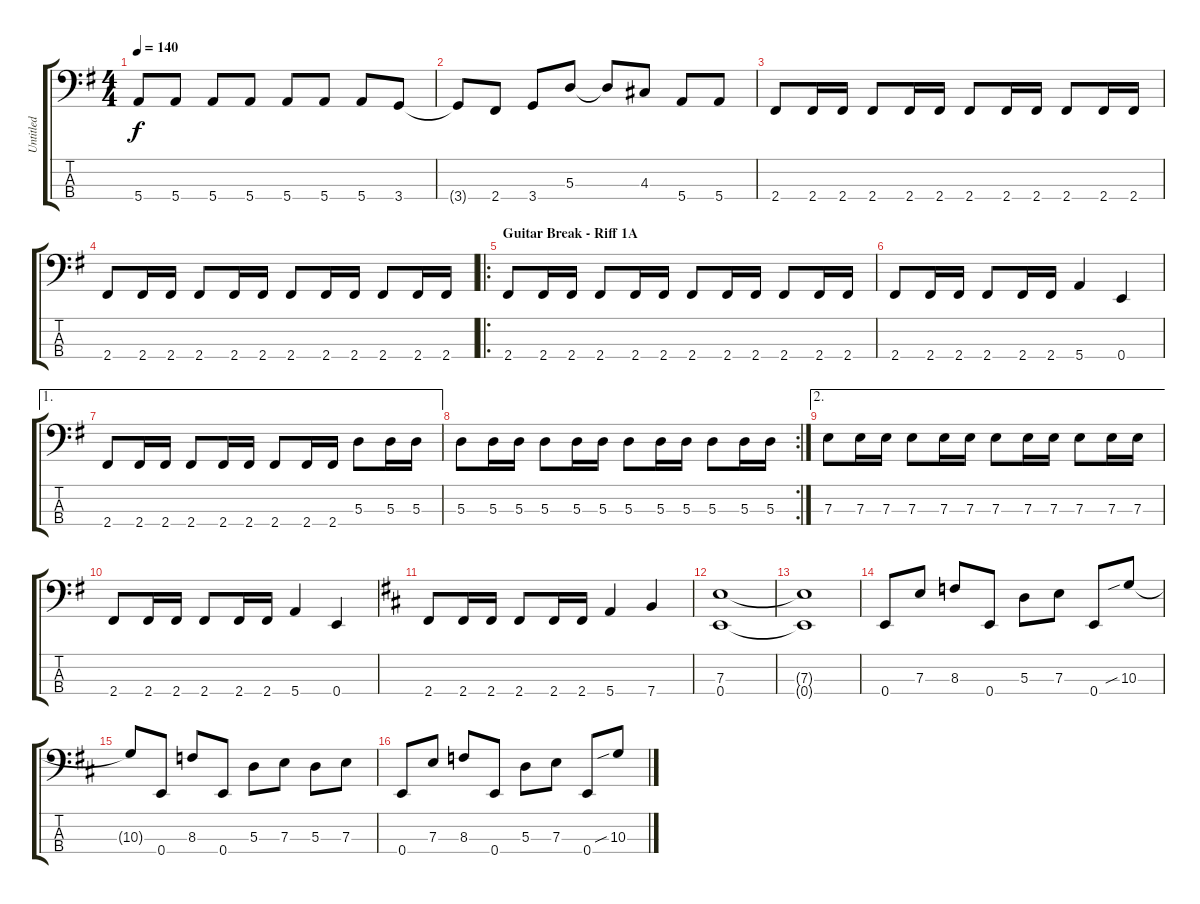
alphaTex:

\track ("Untitled" "Untitled") {instrument electricbassfinger}
\staff {score tabs}
\tuning (G2 D2 A1 E1) {hide}
\ts (4 4)
\tempo 140
\clef f4
\ks g
5.4.8{dy f} 5.4.8 5.4.8 5.4.8 5.4.8 5.4.8 5.4.8 3.4.8 |
3.4{t}.8 2.4.8 3.4.8 5.3.8 5.3{t}.8 4.3.8 5.4.8 5.4.8 |
2.4.8 2.4.16 2.4.16 2.4.8 2.4.16 2.4.16 2.4.8 2.4.16 2.4.16 2.4.8 2.4.16 2.4.16 |
2.4.8 2.4.16 2.4.16 2.4.8 2.4.16 2.4.16 2.4.8 2.4.16 2.4.16 2.4.8 2.4.16 2.4.16 |
\ro
\section ("" "Guitar Break - Riff 1A")
2.4.8 2.4.16 2.4.16 2.4.8 2.4.16 2.4.16 2.4.8 2.4.16 2.4.16 2.4.8 2.4.16 2.4.16 |
2.4.8 2.4.16 2.4.16 2.4.8 2.4.16 2.4.16 5.4.4 0.4.4 |
\ae 1
2.4.8 2.4.16 2.4.16 2.4.8 2.4.16 2.4.16 2.4.8 2.4.16 2.4.16 5.3.8 5.3.16 5.3.16 |
\rc 2
5.3.8 5.3.16 5.3.16 5.3.8 5.3.16 5.3.16 5.3.8 5.3.16 5.3.16 5.3.8 5.3.16 5.3.16 |
\ae 2
7.3.8 7.3.16 7.3.16 7.3.8 7.3.16 7.3.16 7.3.8 7.3.16 7.3.16 7.3.8 7.3.16 7.3.16 |
2.4.8 2.4.16 2.4.16 2.4.8 2.4.16 2.4.16 5.4.4 0.4.4 |
\ks d
2.4.8 2.4.16 2.4.16 2.4.8 2.4.16 2.4.16 5.4.4 7.4.4 |
(7.3 0.4).1 |
(7.3{t} 0.4{t}).1 |
0.4.8 7.3.8 8.3.8 0.4.8 5.3.8 7.3.8 0.4.8 10.3{sib}.8 |
10.3{t}.8 0.4.8 8.3.8 0.4.8 5.3.8 7.3.8 5.3.8 7.3.8 |
0.4.8 7.3.8 8.3.8 0.4.8 5.3.8 7.3.8 0.4.8 10.3{sib}.8
